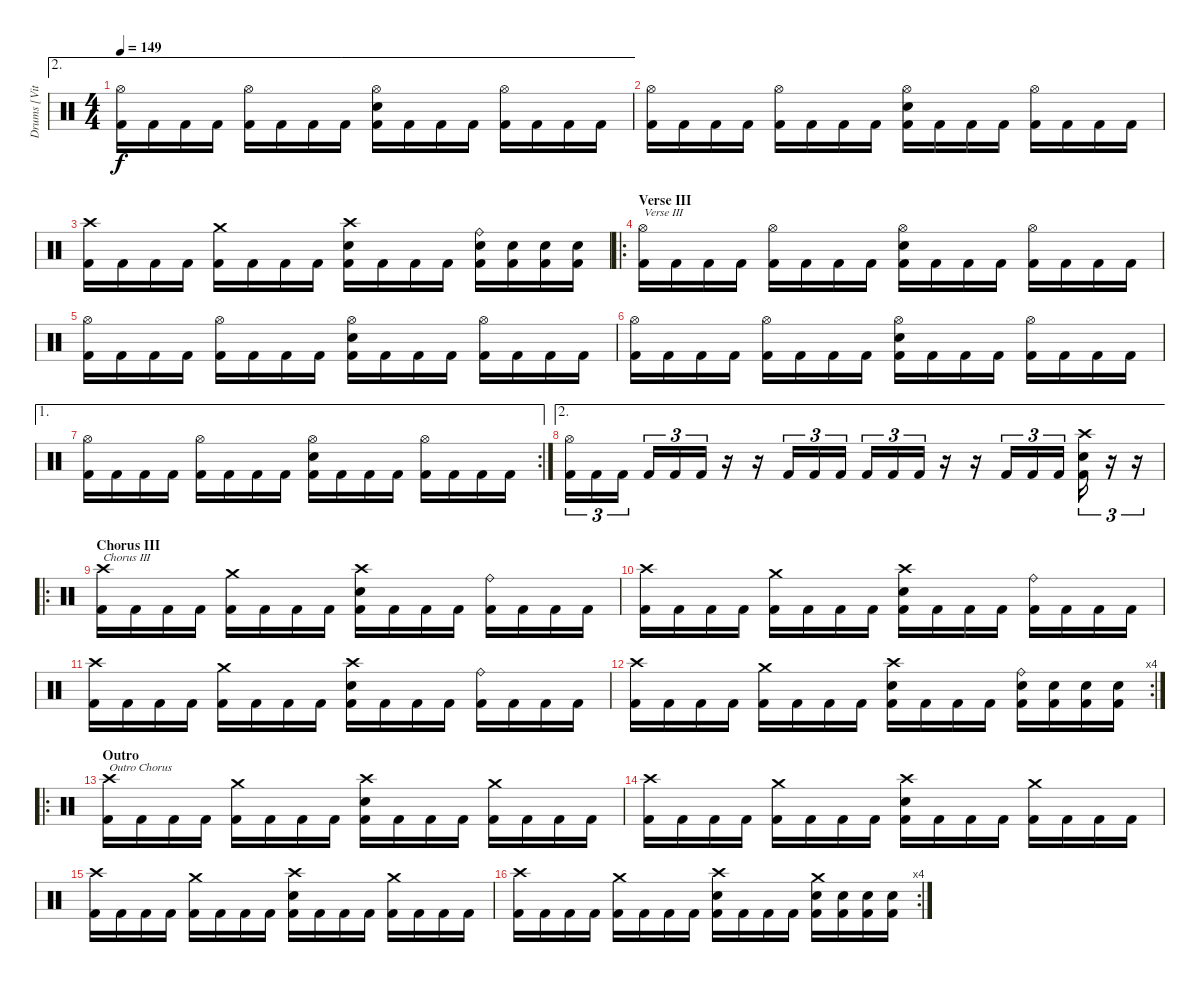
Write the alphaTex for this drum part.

\track ("Drums [Vitek]" "Drums [Vit") {instrument percussion}
\staff {score}
\articulation defaults
\ae 2
\ts (4 4)
\tempo 149
\clef neutral
\ks c
("Hi-Hat (open)" "Kick (hit) 2").16{dy f} "Kick (hit) 2".16 "Kick (hit) 2".16 "Kick (hit) 2".16 ("Hi-Hat (open)" "Kick (hit) 2").16 "Kick (hit) 2".16 "Kick (hit) 2".16 "Kick (hit) 2".16 ("Hi-Hat (open)" "Electric Snare (hit)" "Kick (hit) 2").16 "Kick (hit) 2".16 "Kick (hit) 2".16 "Kick (hit) 2".16 ("Hi-Hat (open)" "Kick (hit) 2").16 "Kick (hit) 2".16 "Kick (hit) 2".16 "Kick (hit) 2".16 |
("Hi-Hat (open)" "Kick (hit) 2").16 "Kick (hit) 2".16 "Kick (hit) 2".16 "Kick (hit) 2".16 ("Hi-Hat (open)" "Kick (hit) 2").16 "Kick (hit) 2".16 "Kick (hit) 2".16 "Kick (hit) 2".16 ("Hi-Hat (open)" "Electric Snare (hit)" "Kick (hit) 2").16 "Kick (hit) 2".16 "Kick (hit) 2".16 "Kick (hit) 2".16 ("Hi-Hat (open)" "Kick (hit) 2").16 "Kick (hit) 2".16 "Kick (hit) 2".16 "Kick (hit) 2".16 |
("Crash high (hit)" "Kick (hit) 2").16 "Kick (hit) 2".16 "Kick (hit) 2".16 "Kick (hit) 2".16 ("Crash medium (hit)" "Kick (hit) 2").16 "Kick (hit) 2".16 "Kick (hit) 2".16 "Kick (hit) 2".16 ("Crash high (hit)" "Electric Snare (hit)" "Kick (hit) 2").16 "Kick (hit) 2".16 "Kick (hit) 2".16 "Kick (hit) 2".16 ("Ride (bell)" "Electric Snare (hit)" "Kick (hit) 2").16 ("Electric Snare (hit)" "Kick (hit) 2").16 ("Electric Snare (hit)" "Kick (hit) 2").16 ("Electric Snare (hit)" "Kick (hit) 2").16 |
\ro
\section ("" "Verse III")
("Hi-Hat (open)" "Kick (hit) 2").16{txt "Verse III"} "Kick (hit) 2".16 "Kick (hit) 2".16 "Kick (hit) 2".16 ("Hi-Hat (open)" "Kick (hit) 2").16 "Kick (hit) 2".16 "Kick (hit) 2".16 "Kick (hit) 2".16 ("Hi-Hat (open)" "Electric Snare (hit)" "Kick (hit) 2").16 "Kick (hit) 2".16 "Kick (hit) 2".16 "Kick (hit) 2".16 ("Hi-Hat (open)" "Kick (hit) 2").16 "Kick (hit) 2".16 "Kick (hit) 2".16 "Kick (hit) 2".16 |
("Hi-Hat (open)" "Kick (hit) 2").16 "Kick (hit) 2".16 "Kick (hit) 2".16 "Kick (hit) 2".16 ("Hi-Hat (open)" "Kick (hit) 2").16 "Kick (hit) 2".16 "Kick (hit) 2".16 "Kick (hit) 2".16 ("Hi-Hat (open)" "Electric Snare (hit)" "Kick (hit) 2").16 "Kick (hit) 2".16 "Kick (hit) 2".16 "Kick (hit) 2".16 ("Hi-Hat (open)" "Kick (hit) 2").16 "Kick (hit) 2".16 "Kick (hit) 2".16 "Kick (hit) 2".16 |
("Hi-Hat (open)" "Kick (hit) 2").16 "Kick (hit) 2".16 "Kick (hit) 2".16 "Kick (hit) 2".16 ("Hi-Hat (open)" "Kick (hit) 2").16 "Kick (hit) 2".16 "Kick (hit) 2".16 "Kick (hit) 2".16 ("Hi-Hat (open)" "Electric Snare (hit)" "Kick (hit) 2").16 "Kick (hit) 2".16 "Kick (hit) 2".16 "Kick (hit) 2".16 ("Hi-Hat (open)" "Kick (hit) 2").16 "Kick (hit) 2".16 "Kick (hit) 2".16 "Kick (hit) 2".16 |
\ae 1
\rc 2
("Hi-Hat (open)" "Kick (hit) 2").16 "Kick (hit) 2".16 "Kick (hit) 2".16 "Kick (hit) 2".16 ("Hi-Hat (open)" "Kick (hit) 2").16 "Kick (hit) 2".16 "Kick (hit) 2".16 "Kick (hit) 2".16 ("Hi-Hat (open)" "Electric Snare (hit)" "Kick (hit) 2").16 "Kick (hit) 2".16 "Kick (hit) 2".16 "Kick (hit) 2".16 ("Hi-Hat (open)" "Kick (hit) 2").16 "Kick (hit) 2".16 "Kick (hit) 2".16 "Kick (hit) 2".16 |
\ae 2
("Hi-Hat (open)" "Kick (hit) 2").16{tu (3 2)} "Kick (hit) 2".16{tu (3 2)} "Kick (hit) 2".16{tu (3 2)} "Kick (hit) 2".16{tu (3 2)} "Kick (hit) 2".16{tu (3 2)} "Kick (hit) 2".16{tu (3 2)} r.16 r.16 "Kick (hit) 2".16{tu (3 2)} "Kick (hit) 2".16{tu (3 2)} "Kick (hit) 2".16{tu (3 2)} "Kick (hit) 2".16{tu (3 2)} "Kick (hit) 2".16{tu (3 2)} "Kick (hit) 2".16{tu (3 2)} r.16 r.16 "Kick (hit) 2".16{tu (3 2)} "Kick (hit) 2".16{tu (3 2)} "Kick (hit) 2".16{tu (3 2)} ("Crash high (hit)" "Electric Snare (hit)" "Kick (hit) 2").16{tu (3 2)} r.16{tu (3 2)} r.16{tu (3 2)} |
\ro
\section ("" "Chorus III")
("Crash high (hit)" "Kick (hit) 2").16{txt "Chorus III"} "Kick (hit) 2".16 "Kick (hit) 2".16 "Kick (hit) 2".16 ("Crash medium (hit)" "Kick (hit) 2").16 "Kick (hit) 2".16 "Kick (hit) 2".16 "Kick (hit) 2".16 ("Crash high (hit)" "Electric Snare (hit)" "Kick (hit) 2").16 "Kick (hit) 2".16 "Kick (hit) 2".16 "Kick (hit) 2".16 ("Ride (bell)" "Kick (hit) 2").16 "Kick (hit) 2".16 "Kick (hit) 2".16 "Kick (hit) 2".16 |
("Crash high (hit)" "Kick (hit) 2").16 "Kick (hit) 2".16 "Kick (hit) 2".16 "Kick (hit) 2".16 ("Crash medium (hit)" "Kick (hit) 2").16 "Kick (hit) 2".16 "Kick (hit) 2".16 "Kick (hit) 2".16 ("Crash high (hit)" "Electric Snare (hit)" "Kick (hit) 2").16 "Kick (hit) 2".16 "Kick (hit) 2".16 "Kick (hit) 2".16 ("Ride (bell)" "Kick (hit) 2").16 "Kick (hit) 2".16 "Kick (hit) 2".16 "Kick (hit) 2".16 |
("Crash high (hit)" "Kick (hit) 2").16 "Kick (hit) 2".16 "Kick (hit) 2".16 "Kick (hit) 2".16 ("Crash medium (hit)" "Kick (hit) 2").16 "Kick (hit) 2".16 "Kick (hit) 2".16 "Kick (hit) 2".16 ("Crash high (hit)" "Electric Snare (hit)" "Kick (hit) 2").16 "Kick (hit) 2".16 "Kick (hit) 2".16 "Kick (hit) 2".16 ("Ride (bell)" "Kick (hit) 2").16 "Kick (hit) 2".16 "Kick (hit) 2".16 "Kick (hit) 2".16 |
\rc 4
("Crash high (hit)" "Kick (hit) 2").16 "Kick (hit) 2".16 "Kick (hit) 2".16 "Kick (hit) 2".16 ("Crash medium (hit)" "Kick (hit) 2").16 "Kick (hit) 2".16 "Kick (hit) 2".16 "Kick (hit) 2".16 ("Crash high (hit)" "Electric Snare (hit)" "Kick (hit) 2").16 "Kick (hit) 2".16 "Kick (hit) 2".16 "Kick (hit) 2".16 ("Ride (bell)" "Electric Snare (hit)" "Kick (hit) 2").16 ("Electric Snare (hit)" "Kick (hit) 2").16 ("Electric Snare (hit)" "Kick (hit) 2").16 ("Electric Snare (hit)" "Kick (hit) 2").16 |
\ro
\section ("" "Outro")
("Crash high (hit)" "Kick (hit) 2").16{txt "Outro Chorus"} "Kick (hit) 2".16 "Kick (hit) 2".16 "Kick (hit) 2".16 ("Crash medium (hit)" "Kick (hit) 2").16 "Kick (hit) 2".16 "Kick (hit) 2".16 "Kick (hit) 2".16 ("Crash high (hit)" "Electric Snare (hit)" "Kick (hit) 2").16 "Kick (hit) 2".16 "Kick (hit) 2".16 "Kick (hit) 2".16 ("Crash medium (hit)" "Kick (hit) 2").16 "Kick (hit) 2".16 "Kick (hit) 2".16 "Kick (hit) 2".16 |
("Crash high (hit)" "Kick (hit) 2").16 "Kick (hit) 2".16 "Kick (hit) 2".16 "Kick (hit) 2".16 ("Crash medium (hit)" "Kick (hit) 2").16 "Kick (hit) 2".16 "Kick (hit) 2".16 "Kick (hit) 2".16 ("Crash high (hit)" "Electric Snare (hit)" "Kick (hit) 2").16 "Kick (hit) 2".16 "Kick (hit) 2".16 "Kick (hit) 2".16 ("Crash medium (hit)" "Kick (hit) 2").16 "Kick (hit) 2".16 "Kick (hit) 2".16 "Kick (hit) 2".16 |
("Crash high (hit)" "Kick (hit) 2").16 "Kick (hit) 2".16 "Kick (hit) 2".16 "Kick (hit) 2".16 ("Crash medium (hit)" "Kick (hit) 2").16 "Kick (hit) 2".16 "Kick (hit) 2".16 "Kick (hit) 2".16 ("Crash high (hit)" "Electric Snare (hit)" "Kick (hit) 2").16 "Kick (hit) 2".16 "Kick (hit) 2".16 "Kick (hit) 2".16 ("Crash medium (hit)" "Kick (hit) 2").16 "Kick (hit) 2".16 "Kick (hit) 2".16 "Kick (hit) 2".16 |
\rc 4
("Crash high (hit)" "Kick (hit) 2").16 "Kick (hit) 2".16 "Kick (hit) 2".16 "Kick (hit) 2".16 ("Crash medium (hit)" "Kick (hit) 2").16 "Kick (hit) 2".16 "Kick (hit) 2".16 "Kick (hit) 2".16 ("Crash high (hit)" "Electric Snare (hit)" "Kick (hit) 2").16 "Kick (hit) 2".16 "Kick (hit) 2".16 "Kick (hit) 2".16 ("Crash medium (hit)" "Electric Snare (hit)" "Kick (hit) 2").16 ("Electric Snare (hit)" "Kick (hit) 2").16 ("Electric Snare (hit)" "Kick (hit) 2").16 ("Electric Snare (hit)" "Kick (hit) 2").16
